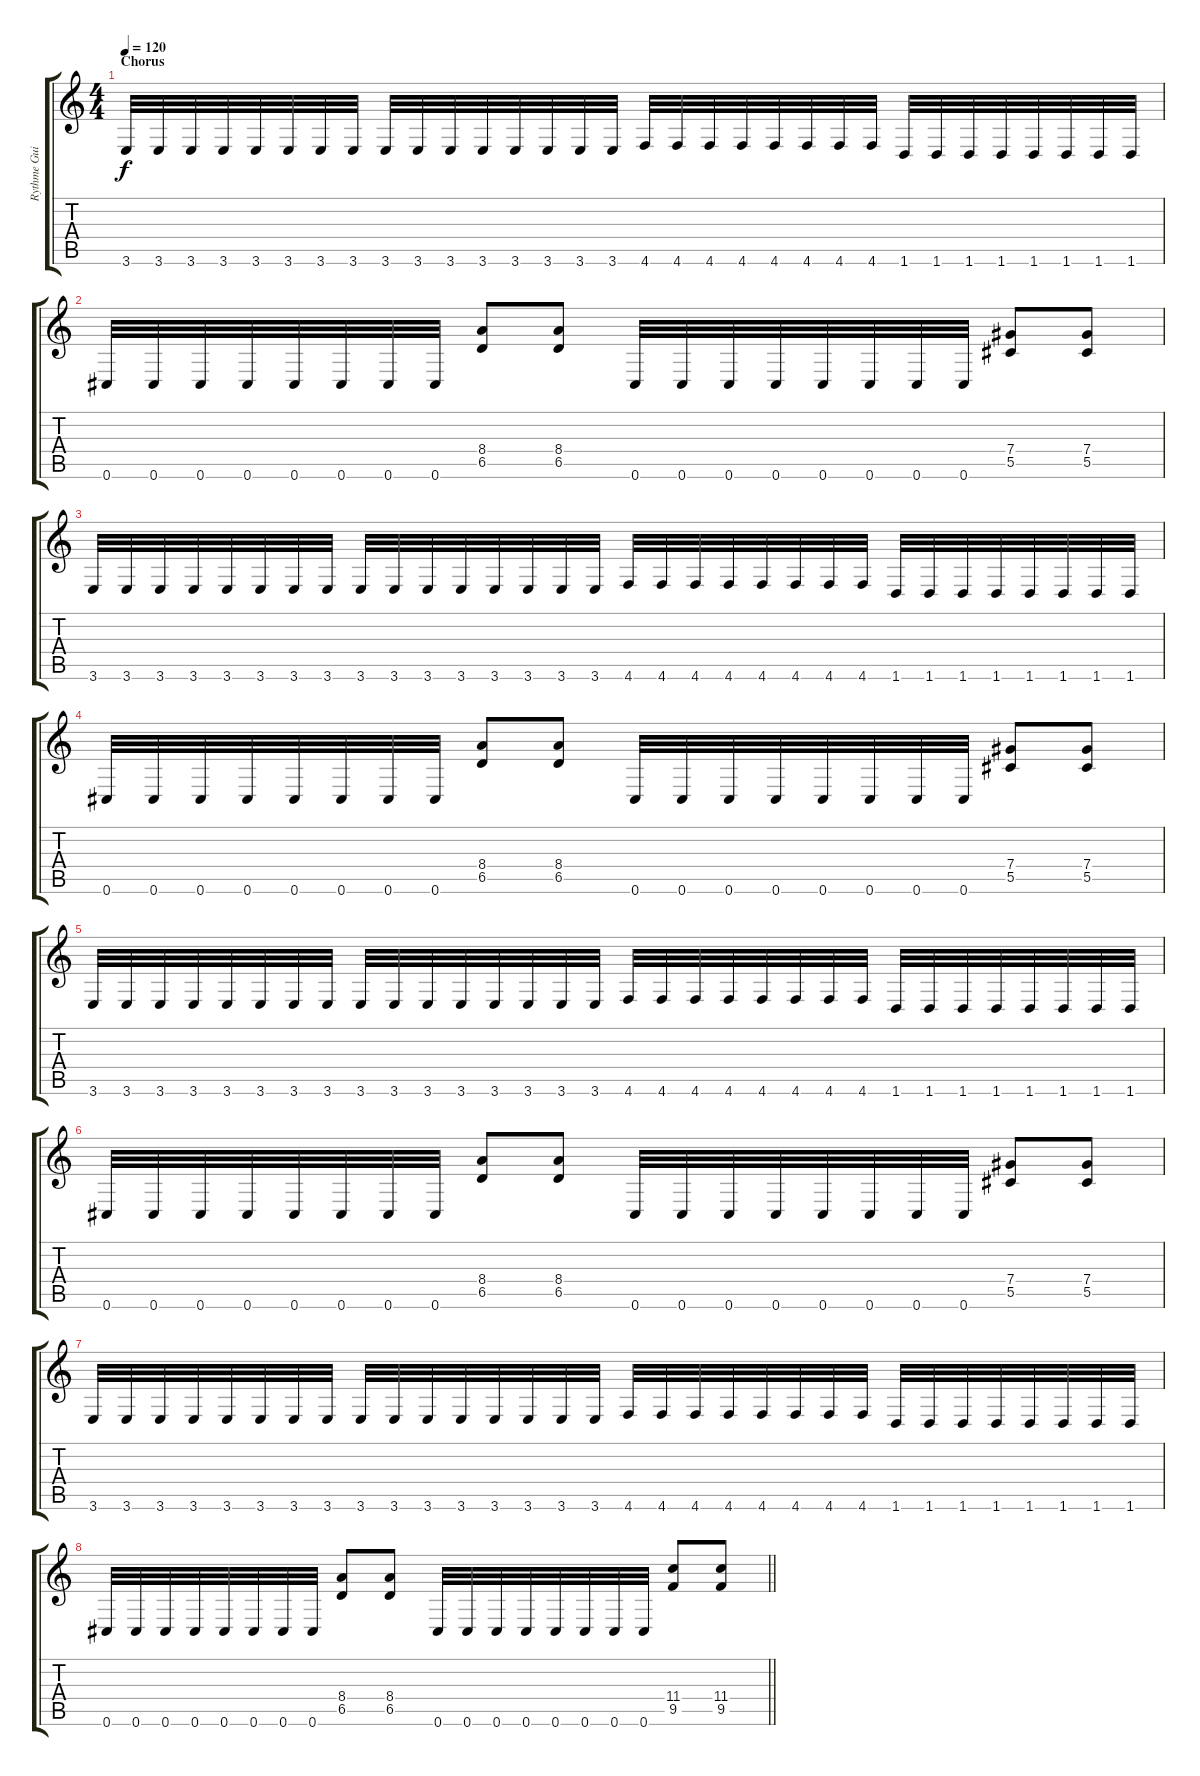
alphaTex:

\track ("Rythme Guitar" "Rythme Gui") {instrument distortionguitar}
\staff {score tabs}
\tuning (Eb4 Bb3 Gb3 Db3 Ab2 Db2) {hide}
\ts (4 4)
\section ("" "Chorus")
\tempo 120
\clef g2
\ks c
3.6.32{dy f} 3.6.32 3.6.32 3.6.32 3.6.32 3.6.32 3.6.32 3.6.32 3.6.32 3.6.32 3.6.32 3.6.32 3.6.32 3.6.32 3.6.32 3.6.32 4.6.32 4.6.32 4.6.32 4.6.32 4.6.32 4.6.32 4.6.32 4.6.32 1.6.32 1.6.32 1.6.32 1.6.32 1.6.32 1.6.32 1.6.32 1.6.32 |
0.6.32 0.6.32 0.6.32 0.6.32 0.6.32 0.6.32 0.6.32 0.6.32 (8.4 6.5).8 (8.4 6.5).8 0.6.32 0.6.32 0.6.32 0.6.32 0.6.32 0.6.32 0.6.32 0.6.32 (7.4 5.5).8 (7.4 5.5).8 |
3.6.32 3.6.32 3.6.32 3.6.32 3.6.32 3.6.32 3.6.32 3.6.32 3.6.32 3.6.32 3.6.32 3.6.32 3.6.32 3.6.32 3.6.32 3.6.32 4.6.32 4.6.32 4.6.32 4.6.32 4.6.32 4.6.32 4.6.32 4.6.32 1.6.32 1.6.32 1.6.32 1.6.32 1.6.32 1.6.32 1.6.32 1.6.32 |
0.6.32 0.6.32 0.6.32 0.6.32 0.6.32 0.6.32 0.6.32 0.6.32 (8.4 6.5).8 (8.4 6.5).8 0.6.32 0.6.32 0.6.32 0.6.32 0.6.32 0.6.32 0.6.32 0.6.32 (7.4 5.5).8 (7.4 5.5).8 |
3.6.32 3.6.32 3.6.32 3.6.32 3.6.32 3.6.32 3.6.32 3.6.32 3.6.32 3.6.32 3.6.32 3.6.32 3.6.32 3.6.32 3.6.32 3.6.32 4.6.32 4.6.32 4.6.32 4.6.32 4.6.32 4.6.32 4.6.32 4.6.32 1.6.32 1.6.32 1.6.32 1.6.32 1.6.32 1.6.32 1.6.32 1.6.32 |
0.6.32 0.6.32 0.6.32 0.6.32 0.6.32 0.6.32 0.6.32 0.6.32 (8.4 6.5).8 (8.4 6.5).8 0.6.32 0.6.32 0.6.32 0.6.32 0.6.32 0.6.32 0.6.32 0.6.32 (7.4 5.5).8 (7.4 5.5).8 |
3.6.32 3.6.32 3.6.32 3.6.32 3.6.32 3.6.32 3.6.32 3.6.32 3.6.32 3.6.32 3.6.32 3.6.32 3.6.32 3.6.32 3.6.32 3.6.32 4.6.32 4.6.32 4.6.32 4.6.32 4.6.32 4.6.32 4.6.32 4.6.32 1.6.32 1.6.32 1.6.32 1.6.32 1.6.32 1.6.32 1.6.32 1.6.32 |
\barLineRight lightlight
0.6.32 0.6.32 0.6.32 0.6.32 0.6.32 0.6.32 0.6.32 0.6.32 (8.4 6.5).8 (8.4 6.5).8 0.6.32 0.6.32 0.6.32 0.6.32 0.6.32 0.6.32 0.6.32 0.6.32 (11.4 9.5).8 (11.4 9.5).8
